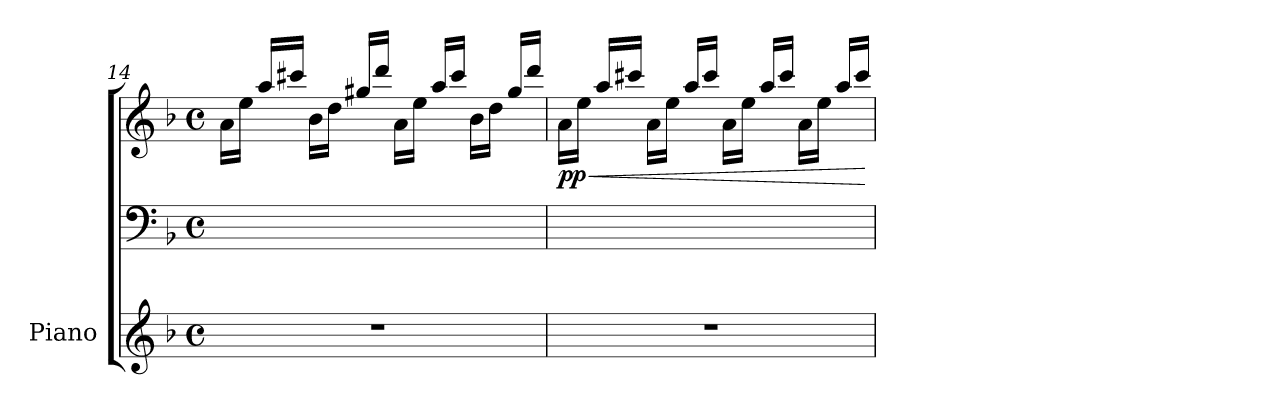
**kern	**kern	**kern	**dynam
*part1	*part1	*part1	*part1
*staff3	*staff2	*staff1	*staff1/2/3
*I"Piano	*	*	*
*I'Pno	*	*	*
*clefG2	*clefF4	*clefG2	*
*k[b-]	*k[b-]	*k[b-]	*
*M4/4	*M4/4	*M4/4	*
*met(c)	*met(c)	*met(c)	*
=14	=14	=14	=14
*	*	*^	*
1r	8ryy	8ryy	16a\LL	.
.	.	.	16ee\JJ	.
.	8ryy	16aa/LL	8ryy	.
.	.	16ccc#X/JJ	.	.
.	8ryy	8ryy	16b-\LL	.
.	.	.	16dd\JJ	.
.	8ryy	16gg#X/LL	8ryy	.
.	.	16ddd/JJ	.	.
.	8ryy	8ryy	16a\LL	.
.	.	.	16ee\JJ	.
.	8ryy	16aa/LL	8ryy	.
.	.	16ccc#/JJ	.	.
.	8ryy	8ryy	16b-\LL	.
.	.	.	16dd\JJ	.
.	8ryy	16gg#/LL	8ryy	.
.	.	16ddd/JJ	.	.
=15	=15	=15	=15	=15
!	!	!	!	!LO:HP:b
!	!	!	!	!LO:DY:n=1:b
1r	8ryy	8ryy	16a\LL	< pp
.	.	.	16ee\JJ	.
.	8ryy	16aa/LL	8ryy	.
.	.	16ccc#X/JJ	.	.
.	8ryy	8ryy	16a\LL	.
.	.	.	16ee\JJ	.
.	8ryy	16aa/LL	8ryy	.
.	.	16ccc#/JJ	.	.
.	8ryy	8ryy	16a\LL	.
.	.	.	16ee\JJ	.
.	8ryy	16aa/LL	8ryy	.
.	.	16ccc#/JJ	.	.
.	8ryy	8ryy	16a\LL	.
.	.	.	16ee\JJ	.
.	8ryy	16aa/LL	8ryy	.
.	.	16ccc#/JJ	.	.
*	*	*v	*v	*
.	.	.	[
=	=	=	=
*-	*-	*-	*-
